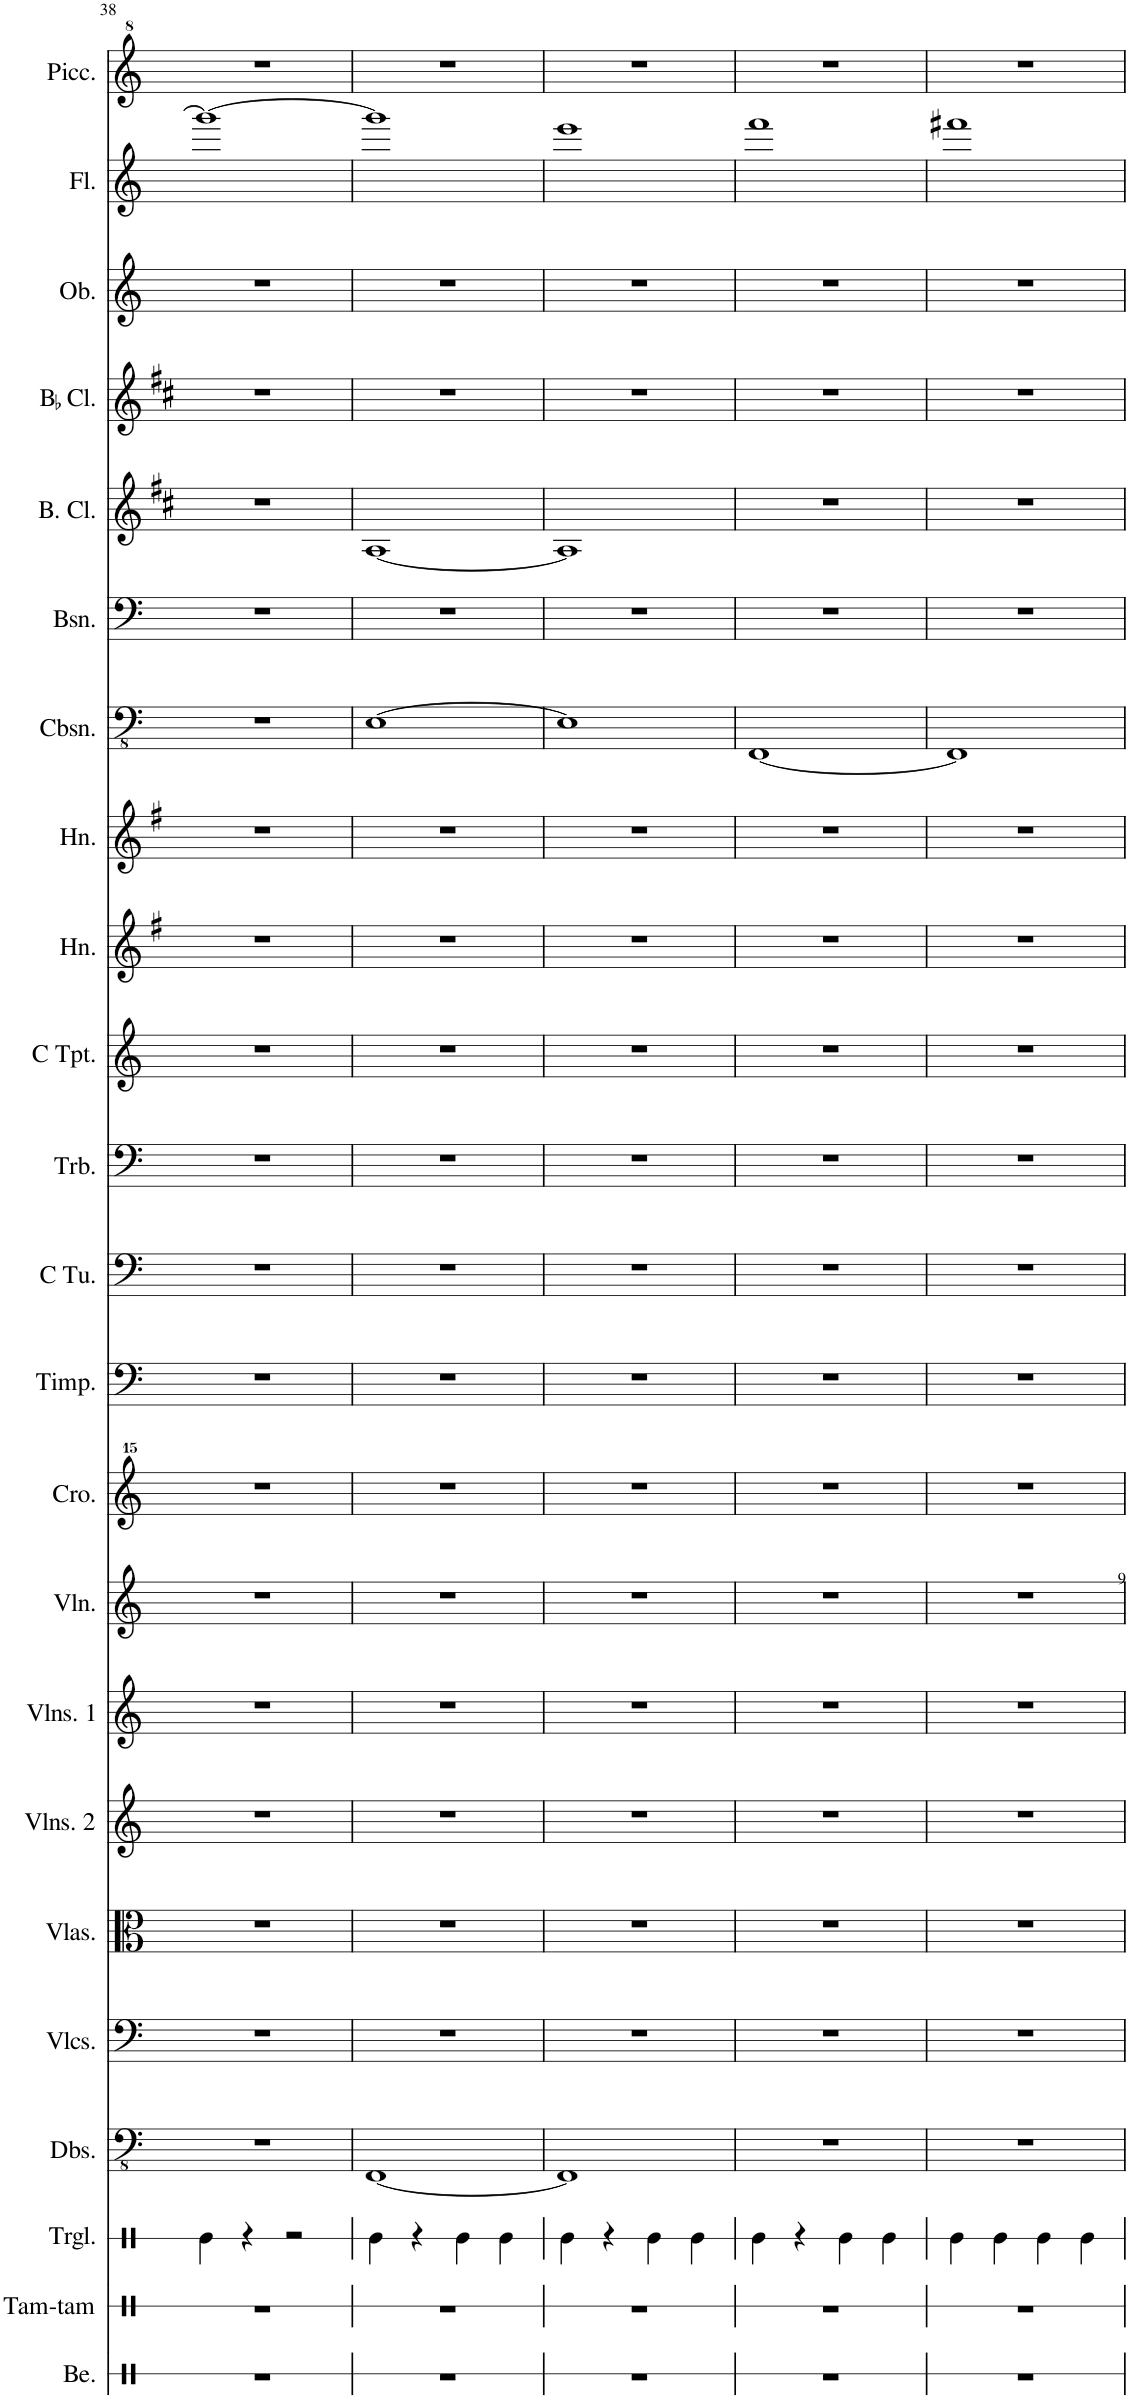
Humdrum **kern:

**kern	**kern	**kern	**kern	**kern	**kern	**kern	**kern	**kern	**kern	**kern	**kern	**kern	**kern	**kern	**kern	**kern	**kern	**kern	**kern	**kern	**kern	**kern
*part23	*part22	*part21	*part20	*part19	*part18	*part17	*part16	*part15	*part14	*part13	*part12	*part11	*part10	*part9	*part8	*part7	*part6	*part5	*part4	*part3	*part2	*part1
*staff23	*staff22	*staff21	*staff20	*staff19	*staff18	*staff17	*staff16	*staff15	*staff14	*staff13	*staff12	*staff11	*staff10	*staff9	*staff8	*staff7	*staff6	*staff5	*staff4	*staff3	*staff2	*staff1
*I"Bells	*I"Tam-tam	*I"Triangle	*I"Double Basses	*I"Violoncellos	*I"Violas	*I"Violins 2	*I"Violins 1	*I"Violin	*I"Crotales	*I"Timpani	*I"C Tuba	*I"Trombone	*I"C Trumpet	*I"Horn	*I"Horn	*I"Contrabassoon	*I"Bassoon	*I"Bass Clarinet	*I"BaccidentalFlat Clarinet	*I"Oboe	*I"Flute	*I"Piccolo
*I'Be.	*I'Tam-tam	*I'Trgl.	*I'Dbs.	*I'Vlcs.	*I'Vlas.	*I'Vlns. 2	*I'Vlns. 1	*I'Vln.	*I'Cro.	*I'Timp.	*I'C Tu.	*I'Trb.	*I'C Tpt.	*I'Hn.	*I'Hn.	*I'Cbsn.	*I'Bsn.	*I'B. Cl.	*I'BaccidentalFlat Cl.	*I'Ob.	*I'Fl.	*I'Picc.
!!LO:PB:g=z
*clefX	*clefX	*clefX	*clefFv4	*clefF4	*clefC3	*clefG2	*clefG2	*clefG2	*clefG^^2	*clefF4	*clefF4	*clefF4	*clefG2	*clefG2	*clefG2	*clefFv4	*clefF4	*clefG2	*clefG2	*clefG2	*clefG2	*clefG^2
*	*	*	*	*	*	*	*	*	*	*	*	*	*	*Trd4c7	*Trd4c7	*Trd7c12	*	*Trd8c14	*Trd1c2	*	*	*Trd-7c-12
*k[]	*k[]	*k[]	*k[]	*k[]	*k[]	*k[]	*k[]	*k[]	*k[]	*k[]	*k[]	*k[]	*k[]	*k[f#]	*k[f#]	*k[]	*k[]	*k[f#c#]	*k[f#c#]	*k[]	*k[]	*k[]
*M4/4	*M4/4	*M4/4	*M4/4	*M4/4	*M4/4	*M4/4	*M4/4	*M4/4	*M4/4	*M4/4	*M4/4	*M4/4	*M4/4	*M4/4	*M4/4	*M4/4	*M4/4	*M4/4	*M4/4	*M4/4	*M4/4	*M4/4
=38	=38	=38	=38	=38	=38	=38	=38	=38	=38	=38	=38	=38	=38	=38	=38	=38	=38	=38	=38	=38	=38	=38
1r	1r	4Re\	1r	1r	1r	1r	1r	1r	1r	1r	1r	1r	1r	1r	1r	1r	1r	1r	1r	1r	1ggg#_	1r
.	.	4r	.	.	.	.	.	.	.	.	.	.	.	.	.	.	.	.	.	.	.	.
.	.	2r	.	.	.	.	.	.	.	.	.	.	.	.	.	.	.	.	.	.	.	.
=39	=39	=39	=39	=39	=39	=39	=39	=39	=39	=39	=39	=39	=39	=39	=39	=39	=39	=39	=39	=39	=39	=39
1r	1r	4Re\	[1FFF	1r	1r	1r	1r	1r	1r	1r	1r	1r	1r	1r	1r	[1EE	1r	[1A	1r	1r	1ggg#]	1r
.	.	4r	.	.	.	.	.	.	.	.	.	.	.	.	.	.	.	.	.	.	.	.
.	.	4Re\	.	.	.	.	.	.	.	.	.	.	.	.	.	.	.	.	.	.	.	.
.	.	4Re\	.	.	.	.	.	.	.	.	.	.	.	.	.	.	.	.	.	.	.	.
=40	=40	=40	=40	=40	=40	=40	=40	=40	=40	=40	=40	=40	=40	=40	=40	=40	=40	=40	=40	=40	=40	=40
1r	1r	4Re\	1FFF]	1r	1r	1r	1r	1r	1r	1r	1r	1r	1r	1r	1r	1EE]	1r	1A]	1r	1r	1eee	1r
.	.	4r	.	.	.	.	.	.	.	.	.	.	.	.	.	.	.	.	.	.	.	.
.	.	4Re\	.	.	.	.	.	.	.	.	.	.	.	.	.	.	.	.	.	.	.	.
.	.	4Re\	.	.	.	.	.	.	.	.	.	.	.	.	.	.	.	.	.	.	.	.
=41	=41	=41	=41	=41	=41	=41	=41	=41	=41	=41	=41	=41	=41	=41	=41	=41	=41	=41	=41	=41	=41	=41
1r	1r	4Re\	1r	1r	1r	1r	1r	1r	1r	1r	1r	1r	1r	1r	1r	[1FFF	1r	1r	1r	1r	1fff	1r
.	.	4r	.	.	.	.	.	.	.	.	.	.	.	.	.	.	.	.	.	.	.	.
.	.	4Re\	.	.	.	.	.	.	.	.	.	.	.	.	.	.	.	.	.	.	.	.
.	.	4Re\	.	.	.	.	.	.	.	.	.	.	.	.	.	.	.	.	.	.	.	.
=42	=42	=42	=42	=42	=42	=42	=42	=42	=42	=42	=42	=42	=42	=42	=42	=42	=42	=42	=42	=42	=42	=42
1r	1r	4Re\	1r	1r	1r	1r	1r	1r	1r	1r	1r	1r	1r	1r	1r	1FFF]	1r	1r	1r	1r	1fff#X	1r
.	.	4Re\	.	.	.	.	.	.	.	.	.	.	.	.	.	.	.	.	.	.	.	.
.	.	4Re\	.	.	.	.	.	.	.	.	.	.	.	.	.	.	.	.	.	.	.	.
.	.	4Re\	.	.	.	.	.	.	.	.	.	.	.	.	.	.	.	.	.	.	.	.
=	=	=	=	=	=	=	=	=	=	=	=	=	=	=	=	=	=	=	=	=	=	=
*-	*-	*-	*-	*-	*-	*-	*-	*-	*-	*-	*-	*-	*-	*-	*-	*-	*-	*-	*-	*-	*-	*-
